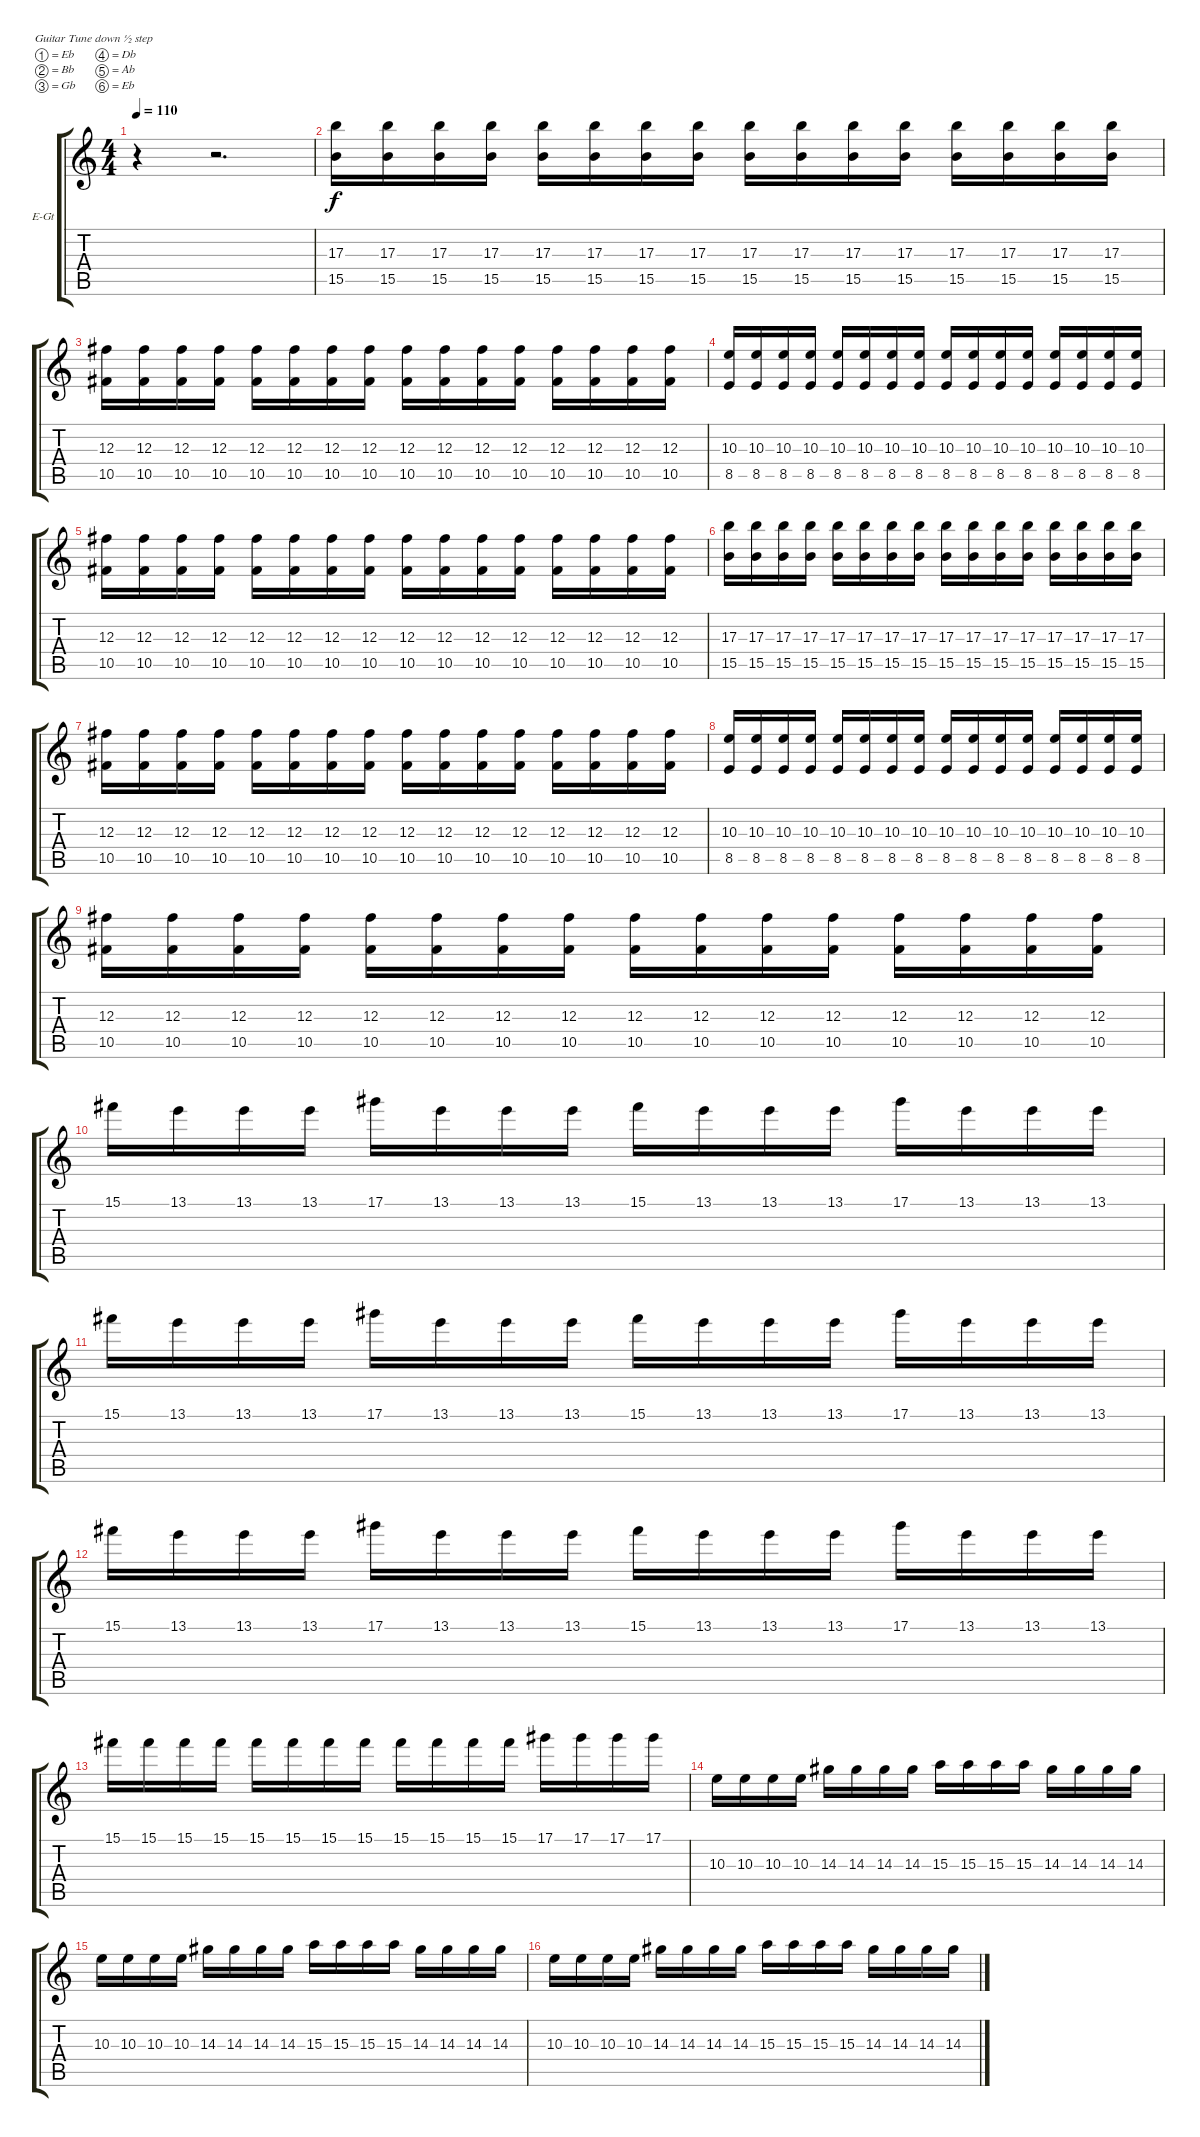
\bracketExtendMode groupsimilarinstruments
\firstSystemTrackNameOrientation horizontal
\otherSystemsTrackNameOrientation horizontal
\track ("Electric Guitar2" "E-Gt") {instrument distortionguitar}
\staff {score tabs}
\tuning (Eb4 Bb3 Gb3 Db3 Ab2 Eb2)
\ts (4 4)
\tempo 110
\clef g2
\ks c
r.4{dy f} r.2{d} |
(17.3 15.5).16 (17.3 15.5).16 (17.3 15.5).16 (17.3 15.5).16 (17.3 15.5).16 (17.3 15.5).16 (17.3 15.5).16 (17.3 15.5).16 (17.3 15.5).16 (17.3 15.5).16 (17.3 15.5).16 (17.3 15.5).16 (17.3 15.5).16 (17.3 15.5).16 (17.3 15.5).16 (17.3 15.5).16 |
(12.3 10.5).16 (12.3 10.5).16 (12.3 10.5).16 (12.3 10.5).16 (12.3 10.5).16 (12.3 10.5).16 (12.3 10.5).16 (12.3 10.5).16 (12.3 10.5).16 (12.3 10.5).16 (12.3 10.5).16 (12.3 10.5).16 (12.3 10.5).16 (12.3 10.5).16 (12.3 10.5).16 (12.3 10.5).16 |
(10.3 8.5).16 (10.3 8.5).16 (10.3 8.5).16 (10.3 8.5).16 (10.3 8.5).16 (10.3 8.5).16 (10.3 8.5).16 (10.3 8.5).16 (10.3 8.5).16 (10.3 8.5).16 (10.3 8.5).16 (10.3 8.5).16 (10.3 8.5).16 (10.3 8.5).16 (10.3 8.5).16 (10.3 8.5).16 |
(12.3 10.5).16 (12.3 10.5).16 (12.3 10.5).16 (12.3 10.5).16 (12.3 10.5).16 (12.3 10.5).16 (12.3 10.5).16 (12.3 10.5).16 (12.3 10.5).16 (12.3 10.5).16 (12.3 10.5).16 (12.3 10.5).16 (12.3 10.5).16 (12.3 10.5).16 (12.3 10.5).16 (12.3 10.5).16 |
(17.3 15.5).16 (17.3 15.5).16 (17.3 15.5).16 (17.3 15.5).16 (17.3 15.5).16 (17.3 15.5).16 (17.3 15.5).16 (17.3 15.5).16 (17.3 15.5).16 (17.3 15.5).16 (17.3 15.5).16 (17.3 15.5).16 (17.3 15.5).16 (17.3 15.5).16 (17.3 15.5).16 (17.3 15.5).16 |
(12.3 10.5).16 (12.3 10.5).16 (12.3 10.5).16 (12.3 10.5).16 (12.3 10.5).16 (12.3 10.5).16 (12.3 10.5).16 (12.3 10.5).16 (12.3 10.5).16 (12.3 10.5).16 (12.3 10.5).16 (12.3 10.5).16 (12.3 10.5).16 (12.3 10.5).16 (12.3 10.5).16 (12.3 10.5).16 |
(10.3 8.5).16 (10.3 8.5).16 (10.3 8.5).16 (10.3 8.5).16 (10.3 8.5).16 (10.3 8.5).16 (10.3 8.5).16 (10.3 8.5).16 (10.3 8.5).16 (10.3 8.5).16 (10.3 8.5).16 (10.3 8.5).16 (10.3 8.5).16 (10.3 8.5).16 (10.3 8.5).16 (10.3 8.5).16 |
(12.3 10.5).16 (12.3 10.5).16 (12.3 10.5).16 (12.3 10.5).16 (12.3 10.5).16 (12.3 10.5).16 (12.3 10.5).16 (12.3 10.5).16 (12.3 10.5).16 (12.3 10.5).16 (12.3 10.5).16 (12.3 10.5).16 (12.3 10.5).16 (12.3 10.5).16 (12.3 10.5).16 (12.3 10.5).16 |
15.1.16 13.1.16 13.1.16 13.1.16 17.1.16 13.1.16 13.1.16 13.1.16 15.1.16 13.1.16 13.1.16 13.1.16 17.1.16 13.1.16 13.1.16 13.1.16 |
15.1.16 13.1.16 13.1.16 13.1.16 17.1.16 13.1.16 13.1.16 13.1.16 15.1.16 13.1.16 13.1.16 13.1.16 17.1.16 13.1.16 13.1.16 13.1.16 |
15.1.16 13.1.16 13.1.16 13.1.16 17.1.16 13.1.16 13.1.16 13.1.16 15.1.16 13.1.16 13.1.16 13.1.16 17.1.16 13.1.16 13.1.16 13.1.16 |
15.1.16 15.1.16 15.1.16 15.1.16 15.1.16 15.1.16 15.1.16 15.1.16 15.1.16 15.1.16 15.1.16 15.1.16 17.1.16 17.1.16 17.1.16 17.1.16 |
10.3.16 10.3.16 10.3.16 10.3.16 14.3.16 14.3.16 14.3.16 14.3.16 15.3.16 15.3.16 15.3.16 15.3.16 14.3.16 14.3.16 14.3.16 14.3.16 |
10.3.16 10.3.16 10.3.16 10.3.16 14.3.16 14.3.16 14.3.16 14.3.16 15.3.16 15.3.16 15.3.16 15.3.16 14.3.16 14.3.16 14.3.16 14.3.16 |
10.3.16 10.3.16 10.3.16 10.3.16 14.3.16 14.3.16 14.3.16 14.3.16 15.3.16 15.3.16 15.3.16 15.3.16 14.3.16 14.3.16 14.3.16 14.3.16
